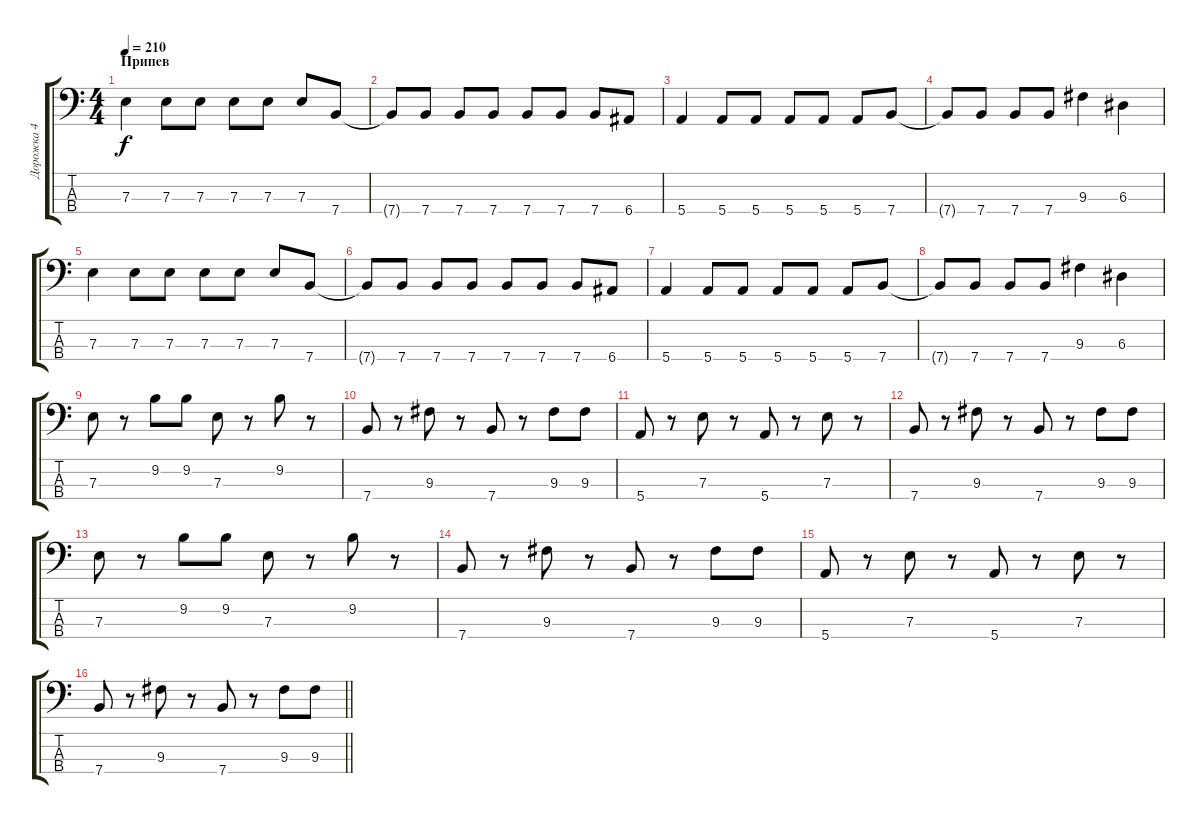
\track ("Дорожка 4" "Дорожка 4") {instrument electricbassfinger}
\staff {score tabs}
\tuning (G2 D2 A1 E1) {hide}
\ts (4 4)
\section ("" "Припев")
\tempo 210
\clef f4
\ks c
7.3.4{dy f} 7.3.8 7.3.8 7.3.8 7.3.8 7.3.8 7.4.8 |
7.4{t}.8 7.4.8 7.4.8 7.4.8 7.4.8 7.4.8 7.4.8 6.4.8 |
5.4.4 5.4.8 5.4.8 5.4.8 5.4.8 5.4.8 7.4.8 |
7.4{t}.8 7.4.8 7.4.8 7.4.8 9.3.4 6.3.4 |
7.3.4 7.3.8 7.3.8 7.3.8 7.3.8 7.3.8 7.4.8 |
7.4{t}.8 7.4.8 7.4.8 7.4.8 7.4.8 7.4.8 7.4.8 6.4.8 |
5.4.4 5.4.8 5.4.8 5.4.8 5.4.8 5.4.8 7.4.8 |
7.4{t}.8 7.4.8 7.4.8 7.4.8 9.3.4 6.3.4 |
7.3.8 r.8 9.2.8 9.2.8 7.3.8 r.8 9.2.8 r.8 |
7.4.8 r.8 9.3.8 r.8 7.4.8 r.8 9.3.8 9.3.8 |
5.4.8 r.8 7.3.8 r.8 5.4.8 r.8 7.3.8 r.8 |
7.4.8 r.8 9.3.8 r.8 7.4.8 r.8 9.3.8 9.3.8 |
7.3.8 r.8 9.2.8 9.2.8 7.3.8 r.8 9.2.8 r.8 |
7.4.8 r.8 9.3.8 r.8 7.4.8 r.8 9.3.8 9.3.8 |
5.4.8 r.8 7.3.8 r.8 5.4.8 r.8 7.3.8 r.8 |
\barLineRight lightlight
7.4.8 r.8 9.3.8 r.8 7.4.8 r.8 9.3.8 9.3.8
